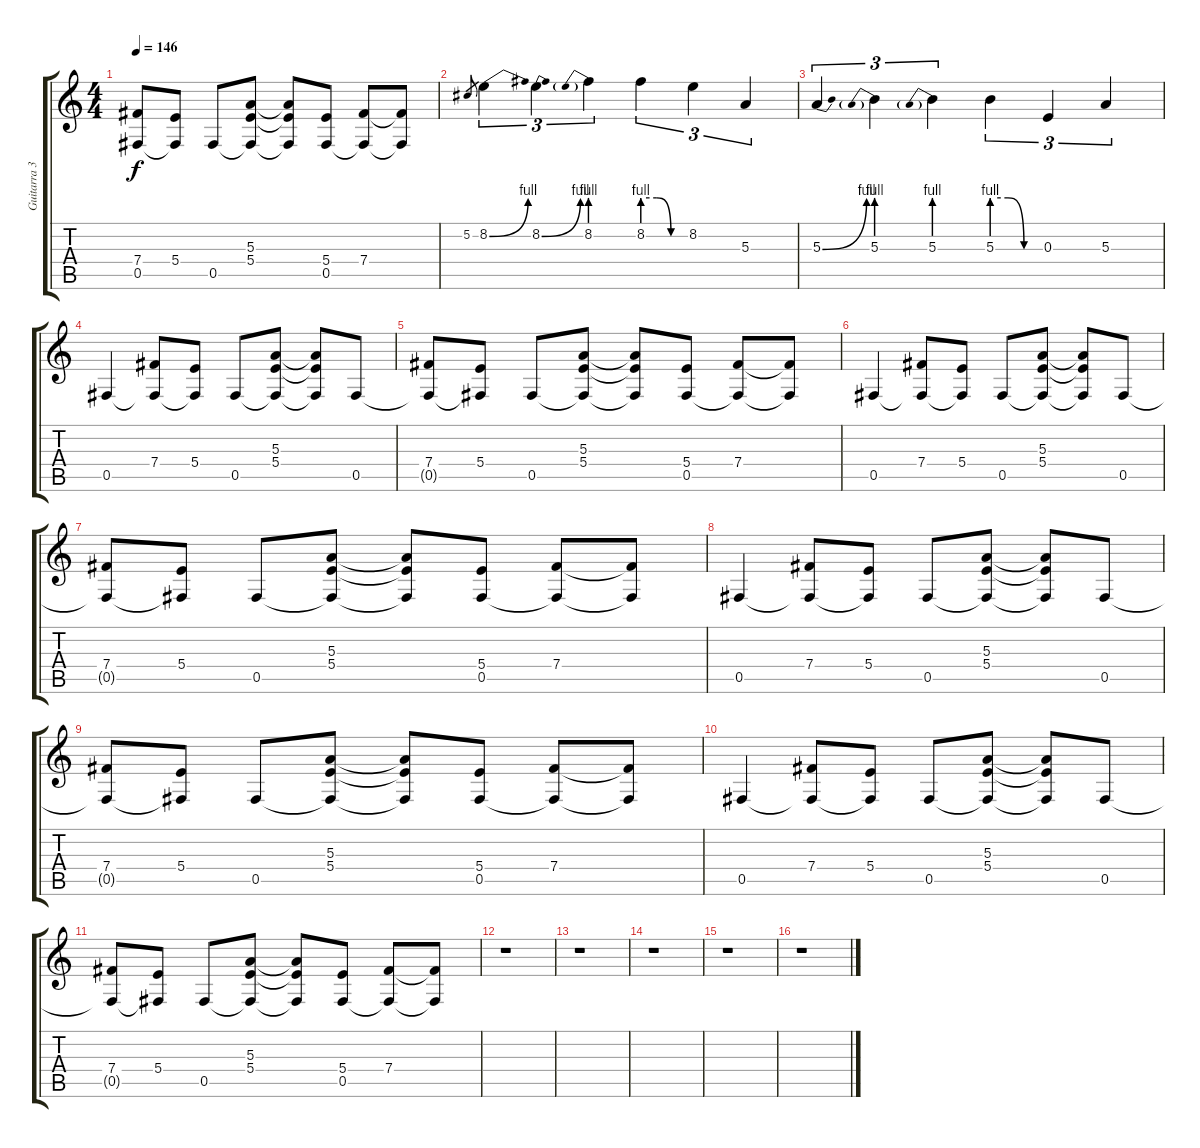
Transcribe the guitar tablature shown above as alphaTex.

\track ("Guitarra 3" "Guitarra 3") {instrument overdrivenguitar}
\staff {score tabs}
\tuning (Db4 Ab3 E3 B2 Gb2 Db2) {hide}
\ts (4 4)
\tempo 146
\clef g2
\ks c
(7.4 0.5{t}).8{dy f} (5.4 0.5{t}).8 0.5.8 (5.3 5.4 0.5{t}).8 (5.3{t} 5.4{t} 0.5{t}).8 (5.4 0.5).8 (7.4 0.5{t}).8 (7.4{t} 0.5{t}).8 |
5.2.8{gr} 8.2{be (bend 0 0 60 4)}.4{tu (3 2)} 8.2{be (bend 0 0 60 4)}.4{tu (3 2)} 8.2{be (prebend 0 4 60 4)}.4{tu (3 2)} 8.2{be (custom 0 4 20 4 40 0 60 0)}.4{tu (3 2)} 8.2.4{tu (3 2)} 5.3.4{tu (3 2)} |
5.3{be (bend 0 0 60 4)}.4{tu (3 2)} 5.3{be (prebend 0 4 60 4)}.4{tu (3 2)} 5.3{be (prebend 0 4 60 4)}.4{tu (3 2)} 5.3{be (custom 0 4 20 4 40 0 60 0)}.4{tu (3 2)} 0.3.4{tu (3 2)} 5.3.4{tu (3 2)} |
0.5.4 (7.4 0.5{t}).8 (5.4 0.5{t}).8 0.5.8 (5.3 5.4 0.5{t}).8 (5.3{t} 5.4{t} 0.5{t}).8 0.5.8 |
(7.4 0.5{t}).8 (5.4 0.5{t}).8 0.5.8 (5.3 5.4 0.5{t}).8 (5.3{t} 5.4{t} 0.5{t}).8 (5.4 0.5).8 (7.4 0.5{t}).8 (7.4{t} 0.5{t}).8 |
0.5.4 (7.4 0.5{t}).8 (5.4 0.5{t}).8 0.5.8 (5.3 5.4 0.5{t}).8 (5.3{t} 5.4{t} 0.5{t}).8 0.5.8 |
(7.4 0.5{t}).8 (5.4 0.5{t}).8 0.5.8 (5.3 5.4 0.5{t}).8 (5.3{t} 5.4{t} 0.5{t}).8 (5.4 0.5).8 (7.4 0.5{t}).8 (7.4{t} 0.5{t}).8 |
0.5.4 (7.4 0.5{t}).8 (5.4 0.5{t}).8 0.5.8 (5.3 5.4 0.5{t}).8 (5.3{t} 5.4{t} 0.5{t}).8 0.5.8 |
(7.4 0.5{t}).8 (5.4 0.5{t}).8 0.5.8 (5.3 5.4 0.5{t}).8 (5.3{t} 5.4{t} 0.5{t}).8 (5.4 0.5).8 (7.4 0.5{t}).8 (7.4{t} 0.5{t}).8 |
0.5.4 (7.4 0.5{t}).8 (5.4 0.5{t}).8 0.5.8 (5.3 5.4 0.5{t}).8 (5.3{t} 5.4{t} 0.5{t}).8 0.5.8 |
(7.4 0.5{t}).8 (5.4 0.5{t}).8 0.5.8 (5.3 5.4 0.5{t}).8 (5.3{t} 5.4{t} 0.5{t}).8 (5.4 0.5).8 (7.4 0.5{t}).8 (7.4{t} 0.5{t}).8 |
r.1 |
r.1 |
r.1 |
r.1 |
r.1
